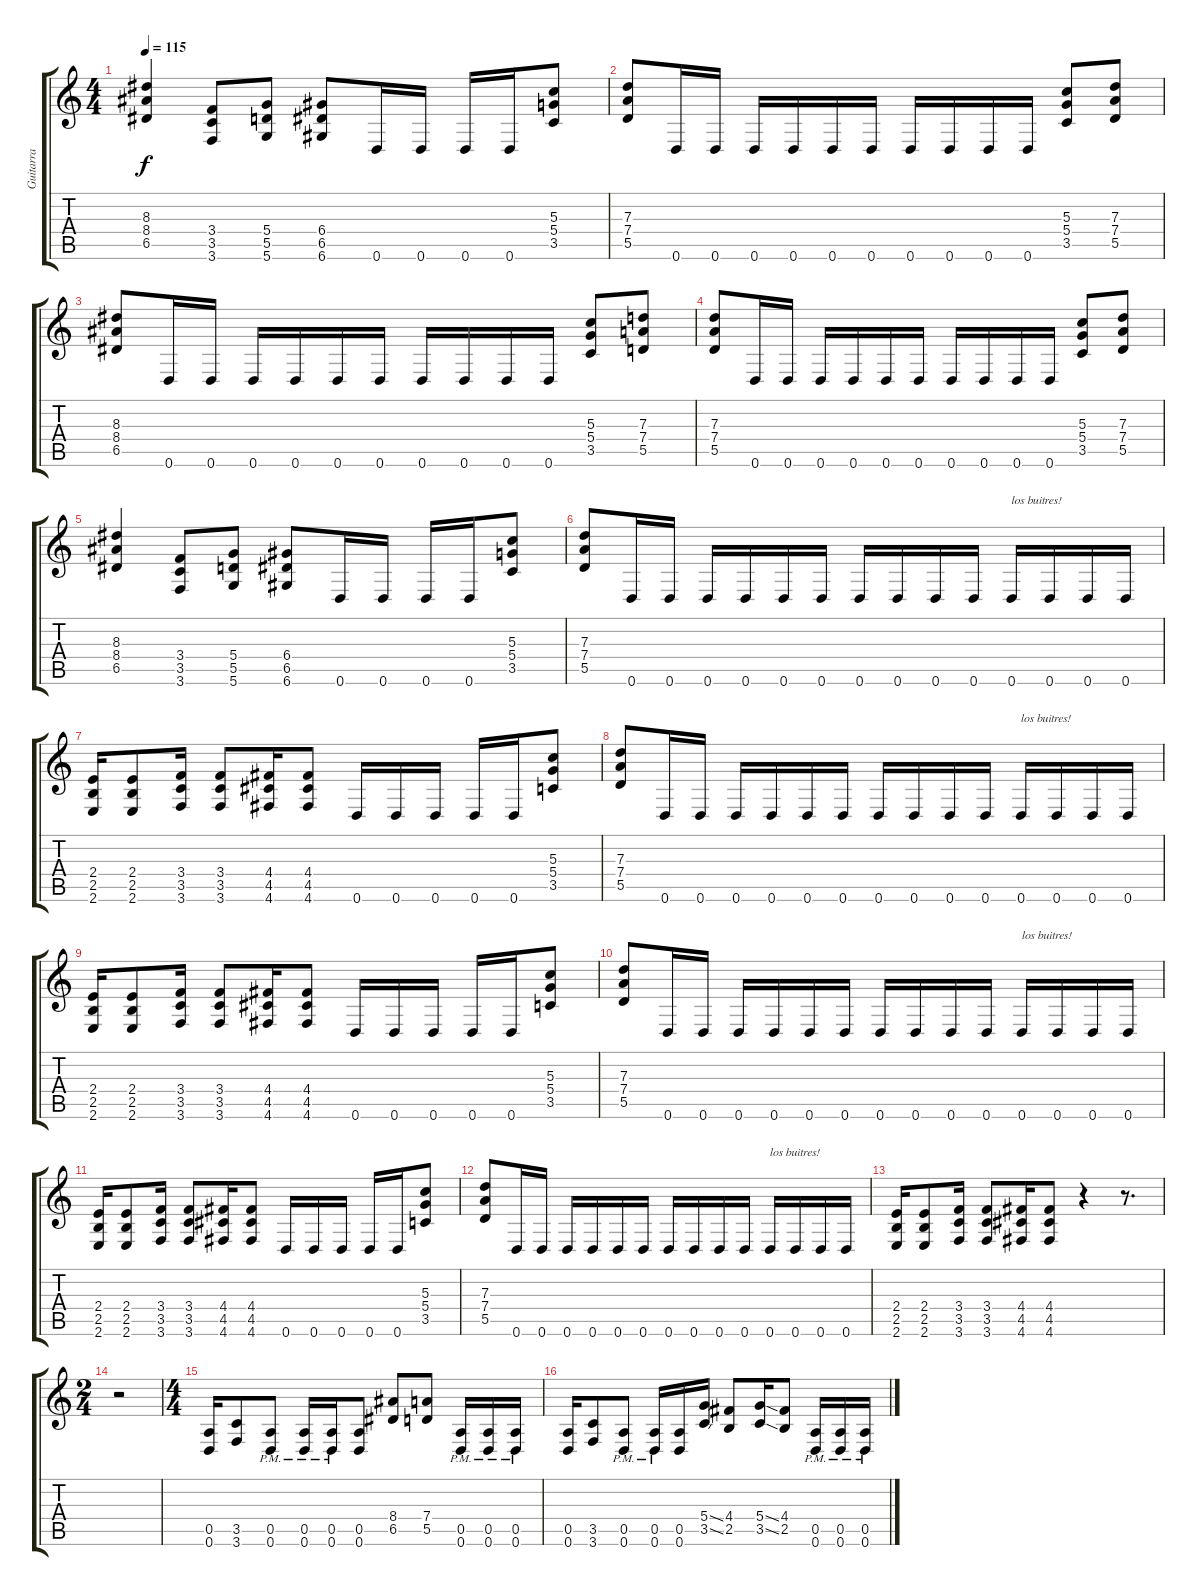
\track ("Guitarra" "Guitarra") {instrument distortionguitar}
\staff {score tabs}
\tuning (E4 B3 G3 D3 A2 D2) {hide}
\ts (4 4)
\tempo 115
\clef g2
\ks c
(8.3 8.4 6.5).4{dy f} (3.4 3.5 3.6).8 (5.4 5.5 5.6).8 (6.4 6.5 6.6).8 0.6.16 0.6.16 0.6.16 0.6.16 (5.3 5.4 3.5).8 |
(7.3 7.4 5.5).8 0.6.16 0.6.16 0.6.16 0.6.16 0.6.16 0.6.16 0.6.16 0.6.16 0.6.16 0.6.16 (5.3 5.4 3.5).8 (7.3 7.4 5.5).8 |
(8.3 8.4 6.5).8 0.6.16 0.6.16 0.6.16 0.6.16 0.6.16 0.6.16 0.6.16 0.6.16 0.6.16 0.6.16 (5.3 5.4 3.5).8 (7.3 7.4 5.5).8 |
(7.3 7.4 5.5).8 0.6.16 0.6.16 0.6.16 0.6.16 0.6.16 0.6.16 0.6.16 0.6.16 0.6.16 0.6.16 (5.3 5.4 3.5).8 (7.3 7.4 5.5).8 |
(8.3 8.4 6.5).4 (3.4 3.5 3.6).8 (5.4 5.5 5.6).8 (6.4 6.5 6.6).8 0.6.16 0.6.16 0.6.16 0.6.16 (5.3 5.4 3.5).8 |
(7.3 7.4 5.5).8 0.6.16 0.6.16 0.6.16 0.6.16 0.6.16 0.6.16 0.6.16 0.6.16 0.6.16 0.6.16 0.6.16{txt "los buitres!"} 0.6.16 0.6.16 0.6.16 |
(2.4 2.5 2.6).16 (2.4 2.5 2.6).8 (3.4 3.5 3.6).16 (3.4 3.5 3.6).8 (4.4 4.5 4.6).16 (4.4 4.5 4.6).8 0.6.16 0.6.16 0.6.16 0.6.16 0.6.16 (5.3 5.4 3.5).8 |
(7.3 7.4 5.5).8 0.6.16 0.6.16 0.6.16 0.6.16 0.6.16 0.6.16 0.6.16 0.6.16 0.6.16 0.6.16 0.6.16{txt "los buitres!"} 0.6.16 0.6.16 0.6.16 |
(2.4 2.5 2.6).16 (2.4 2.5 2.6).8 (3.4 3.5 3.6).16 (3.4 3.5 3.6).8 (4.4 4.5 4.6).16 (4.4 4.5 4.6).8 0.6.16 0.6.16 0.6.16 0.6.16 0.6.16 (5.3 5.4 3.5).8 |
(7.3 7.4 5.5).8 0.6.16 0.6.16 0.6.16 0.6.16 0.6.16 0.6.16 0.6.16 0.6.16 0.6.16 0.6.16 0.6.16{txt "los buitres!"} 0.6.16 0.6.16 0.6.16 |
(2.4 2.5 2.6).16 (2.4 2.5 2.6).8 (3.4 3.5 3.6).16 (3.4 3.5 3.6).8 (4.4 4.5 4.6).16 (4.4 4.5 4.6).8 0.6.16 0.6.16 0.6.16 0.6.16 0.6.16 (5.3 5.4 3.5).8 |
(7.3 7.4 5.5).8 0.6.16 0.6.16 0.6.16 0.6.16 0.6.16 0.6.16 0.6.16 0.6.16 0.6.16 0.6.16 0.6.16{txt "los buitres!"} 0.6.16 0.6.16 0.6.16 |
(2.4 2.5 2.6).16 (2.4 2.5 2.6).8 (3.4 3.5 3.6).16 (3.4 3.5 3.6).8 (4.4 4.5 4.6).16 (4.4 4.5 4.6).8 r.4 r.8{d} |
\ts (2 4)
r.2 |
\ts (4 4)
(0.5 0.6).16 (3.5 3.6).8 (0.5{pm} 0.6{pm}).8 (0.5{pm} 0.6{pm}).16 (0.5{pm} 0.6{pm}).16 (0.5 0.6).8 (8.4 6.5).8 (7.4 5.5).8 (0.5{pm} 0.6{pm}).16 (0.5{pm} 0.6{pm}).16 (0.5{pm} 0.6{pm}).16 |
(0.5 0.6).16 (3.5 3.6).8 (0.5{pm} 0.6{pm}).8 (0.5{pm} 0.6{pm}).16 (0.5 0.6).16 (5.4{ss} 3.5{ss}).16 (4.4 2.5).8 (5.4{ss} 3.5{ss}).16 (4.4 2.5).8 (0.5{pm} 0.6{pm}).16 (0.5{pm} 0.6{pm}).16 (0.5{pm} 0.6{pm}).16
